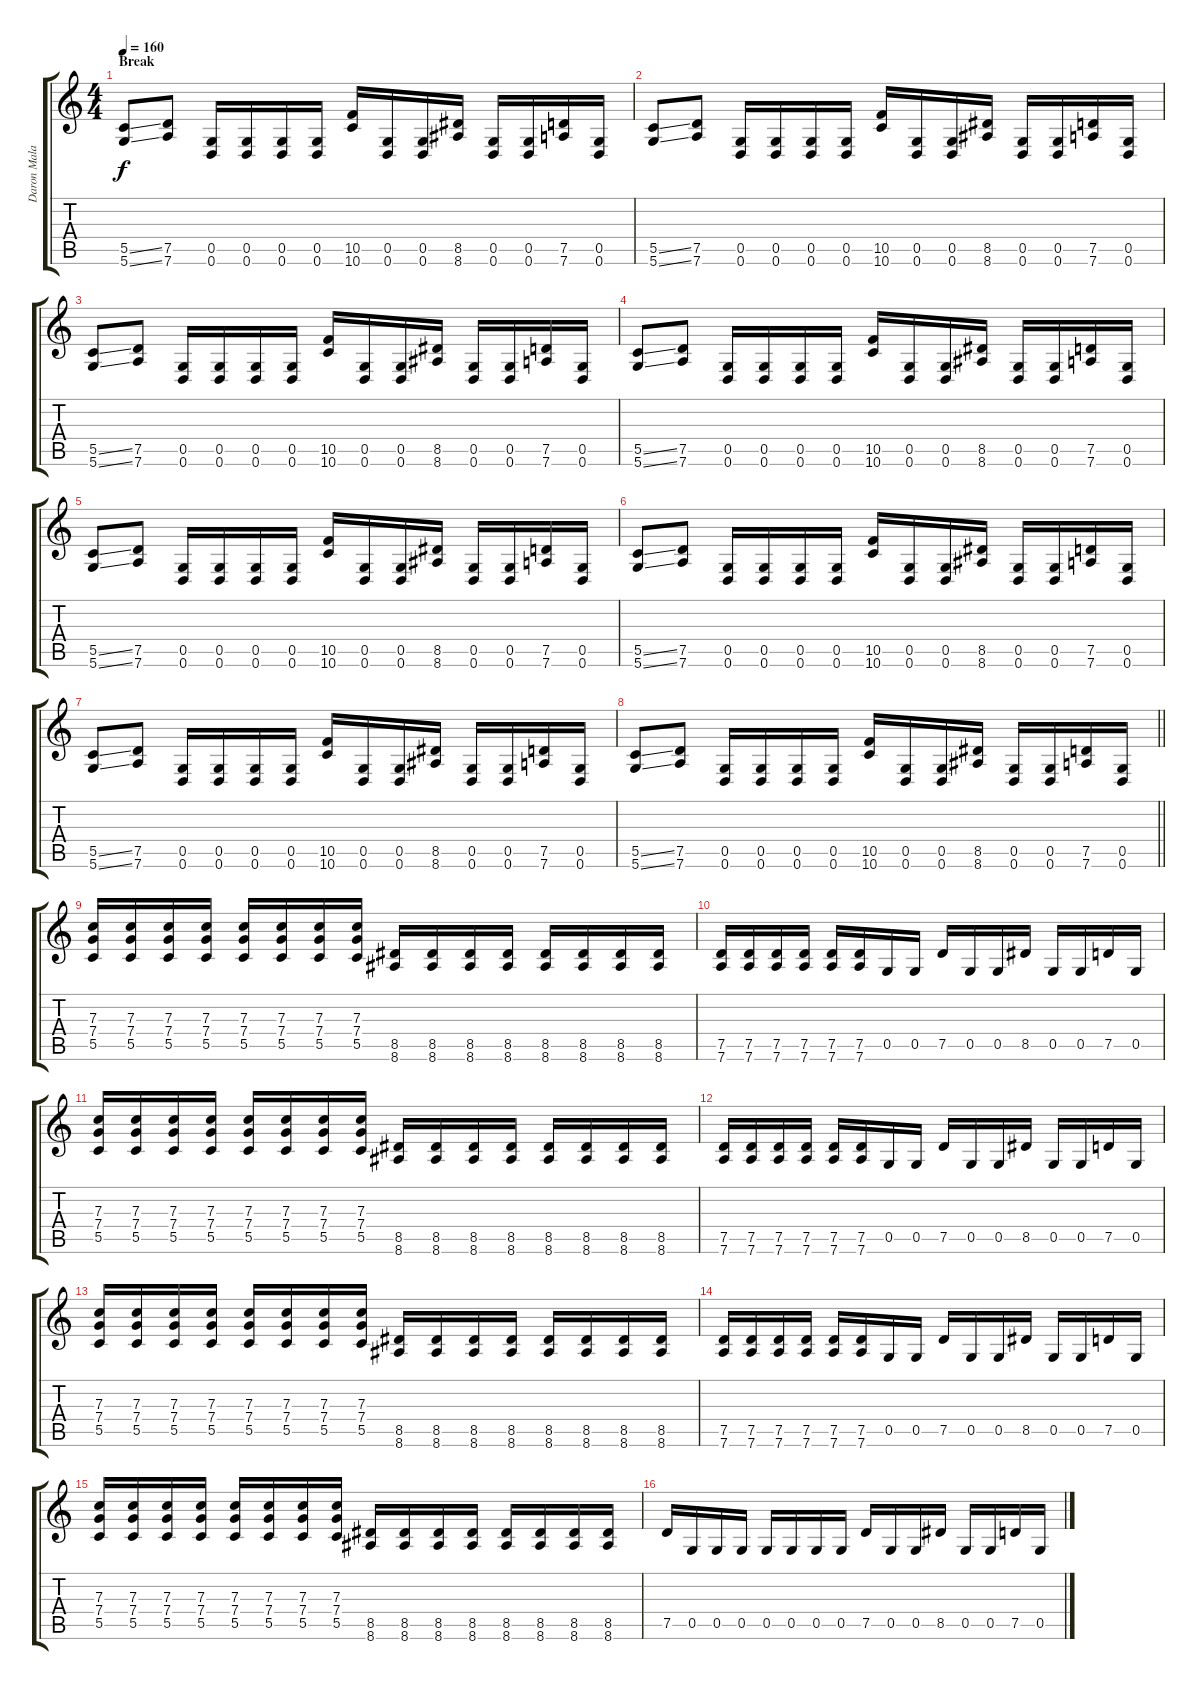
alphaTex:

\track ("Daron Malakian" "Daron Mala") {instrument distortionguitar}
\staff {score tabs}
\tuning (D4 A3 F3 C3 G2 D2) {hide}
\ts (4 4)
\section ("" "Break")
\tempo 160
\clef g2
\ks c
(5.5{ss} 5.6{ss}).8{dy f volume 16 instrument distortionguitar} (7.5 7.6).8 (0.5 0.6).16 (0.5 0.6).16 (0.5 0.6).16 (0.5 0.6).16 (10.5 10.6).16 (0.5 0.6).16 (0.5 0.6).16 (8.5 8.6).16 (0.5 0.6).16 (0.5 0.6).16 (7.5 7.6).16 (0.5 0.6).16 |
(5.5{ss} 5.6{ss}).8 (7.5 7.6).8 (0.5 0.6).16 (0.5 0.6).16 (0.5 0.6).16 (0.5 0.6).16 (10.5 10.6).16 (0.5 0.6).16 (0.5 0.6).16 (8.5 8.6).16 (0.5 0.6).16 (0.5 0.6).16 (7.5 7.6).16 (0.5 0.6).16 |
(5.5{ss} 5.6{ss}).8 (7.5 7.6).8 (0.5 0.6).16 (0.5 0.6).16 (0.5 0.6).16 (0.5 0.6).16 (10.5 10.6).16 (0.5 0.6).16 (0.5 0.6).16 (8.5 8.6).16 (0.5 0.6).16 (0.5 0.6).16 (7.5 7.6).16 (0.5 0.6).16 |
(5.5{ss} 5.6{ss}).8 (7.5 7.6).8 (0.5 0.6).16 (0.5 0.6).16 (0.5 0.6).16 (0.5 0.6).16 (10.5 10.6).16 (0.5 0.6).16 (0.5 0.6).16 (8.5 8.6).16 (0.5 0.6).16 (0.5 0.6).16 (7.5 7.6).16 (0.5 0.6).16 |
(5.5{ss} 5.6{ss}).8 (7.5 7.6).8 (0.5 0.6).16 (0.5 0.6).16 (0.5 0.6).16 (0.5 0.6).16 (10.5 10.6).16 (0.5 0.6).16 (0.5 0.6).16 (8.5 8.6).16 (0.5 0.6).16 (0.5 0.6).16 (7.5 7.6).16 (0.5 0.6).16 |
(5.5{ss} 5.6{ss}).8 (7.5 7.6).8 (0.5 0.6).16 (0.5 0.6).16 (0.5 0.6).16 (0.5 0.6).16 (10.5 10.6).16 (0.5 0.6).16 (0.5 0.6).16 (8.5 8.6).16 (0.5 0.6).16 (0.5 0.6).16 (7.5 7.6).16 (0.5 0.6).16 |
(5.5{ss} 5.6{ss}).8 (7.5 7.6).8 (0.5 0.6).16 (0.5 0.6).16 (0.5 0.6).16 (0.5 0.6).16 (10.5 10.6).16 (0.5 0.6).16 (0.5 0.6).16 (8.5 8.6).16 (0.5 0.6).16 (0.5 0.6).16 (7.5 7.6).16 (0.5 0.6).16 |
\barLineRight lightlight
(5.5{ss} 5.6{ss}).8 (7.5 7.6).8 (0.5 0.6).16 (0.5 0.6).16 (0.5 0.6).16 (0.5 0.6).16 (10.5 10.6).16 (0.5 0.6).16 (0.5 0.6).16 (8.5 8.6).16 (0.5 0.6).16 (0.5 0.6).16 (7.5 7.6).16 (0.5 0.6).16 |
(7.3 7.4 5.5).16{volume 13} (7.3 7.4 5.5).16 (7.3 7.4 5.5).16 (7.3 7.4 5.5).16 (7.3 7.4 5.5).16 (7.3 7.4 5.5).16 (7.3 7.4 5.5).16 (7.3 7.4 5.5).16 (8.5 8.6).16 (8.5 8.6).16 (8.5 8.6).16 (8.5 8.6).16 (8.5 8.6).16 (8.5 8.6).16 (8.5 8.6).16 (8.5 8.6).16 |
(7.5 7.6).16 (7.5 7.6).16 (7.5 7.6).16 (7.5 7.6).16 (7.5 7.6).16 (7.5 7.6).16 0.5.16 0.5.16 7.5.16 0.5.16 0.5.16 8.5.16 0.5.16 0.5.16 7.5.16 0.5.16 |
(7.3 7.4 5.5).16 (7.3 7.4 5.5).16 (7.3 7.4 5.5).16 (7.3 7.4 5.5).16 (7.3 7.4 5.5).16 (7.3 7.4 5.5).16 (7.3 7.4 5.5).16 (7.3 7.4 5.5).16 (8.5 8.6).16 (8.5 8.6).16 (8.5 8.6).16 (8.5 8.6).16 (8.5 8.6).16 (8.5 8.6).16 (8.5 8.6).16 (8.5 8.6).16 |
(7.5 7.6).16 (7.5 7.6).16 (7.5 7.6).16 (7.5 7.6).16 (7.5 7.6).16 (7.5 7.6).16 0.5.16 0.5.16 7.5.16 0.5.16 0.5.16 8.5.16 0.5.16 0.5.16 7.5.16 0.5.16 |
(7.3 7.4 5.5).16 (7.3 7.4 5.5).16 (7.3 7.4 5.5).16 (7.3 7.4 5.5).16 (7.3 7.4 5.5).16 (7.3 7.4 5.5).16 (7.3 7.4 5.5).16 (7.3 7.4 5.5).16 (8.5 8.6).16 (8.5 8.6).16 (8.5 8.6).16 (8.5 8.6).16 (8.5 8.6).16 (8.5 8.6).16 (8.5 8.6).16 (8.5 8.6).16 |
(7.5 7.6).16 (7.5 7.6).16 (7.5 7.6).16 (7.5 7.6).16 (7.5 7.6).16 (7.5 7.6).16 0.5.16 0.5.16 7.5.16 0.5.16 0.5.16 8.5.16 0.5.16 0.5.16 7.5.16 0.5.16 |
(7.3 7.4 5.5).16 (7.3 7.4 5.5).16 (7.3 7.4 5.5).16 (7.3 7.4 5.5).16 (7.3 7.4 5.5).16 (7.3 7.4 5.5).16 (7.3 7.4 5.5).16 (7.3 7.4 5.5).16 (8.5 8.6).16 (8.5 8.6).16 (8.5 8.6).16 (8.5 8.6).16 (8.5 8.6).16 (8.5 8.6).16 (8.5 8.6).16 (8.5 8.6).16 |
7.5.16 0.5.16 0.5.16 0.5.16 0.5.16 0.5.16 0.5.16 0.5.16 7.5.16 0.5.16 0.5.16 8.5.16 0.5.16 0.5.16 7.5.16 0.5.16
